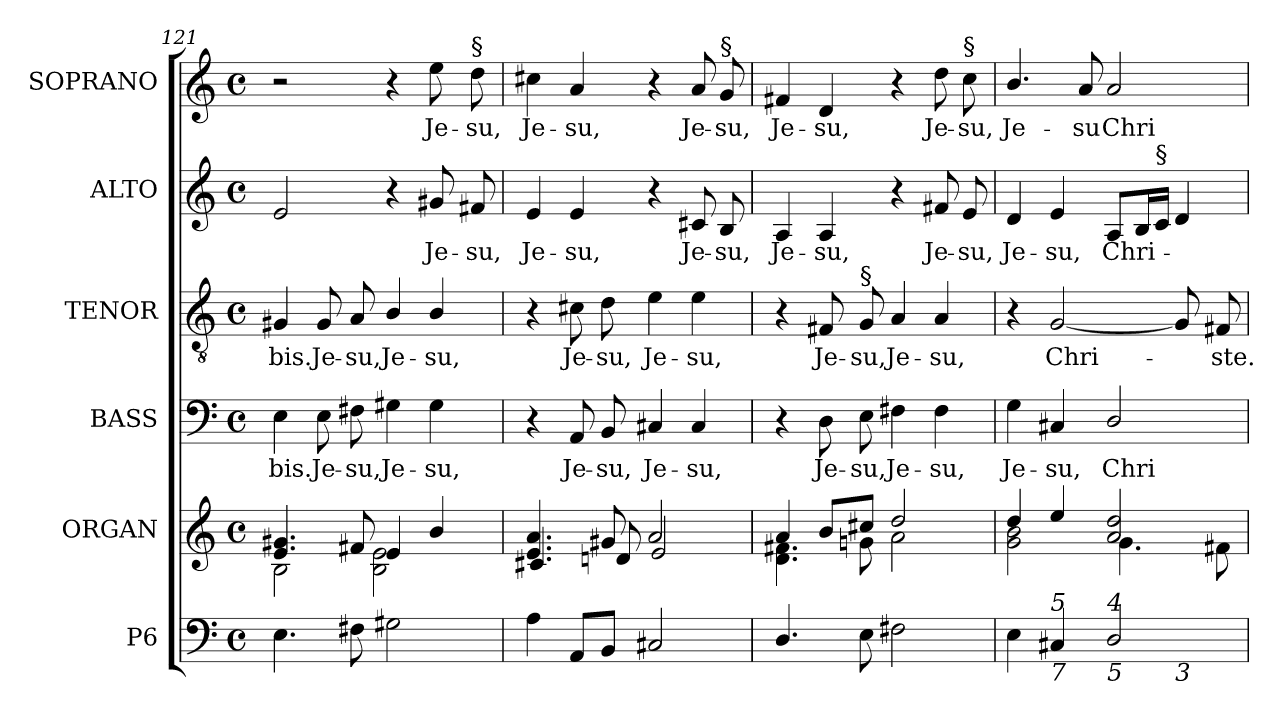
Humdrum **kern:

**kern	**kern	**kern	**text	**kern	**text	**kern	**text	**kern	**text
*part6	*part5	*part4	*part4	*part3	*part3	*part2	*part2	*part1	*part1
*staff6	*staff5	*staff4	*staff4	*staff3	*staff3	*staff2	*staff2	*staff1	*staff1
*I"P6	*I"ORGAN	*I"BASS	*	*I"TENOR	*	*I"ALTO	*	*I"SOPRANO	*
*	*	*I'B.	*	*I'T.	*	*I'A.	*	*I'S.	*
*clefF4	*clefG2	*clefF4	*	*clefGv2	*	*clefG2	*	*clefG2	*
*	*	*	*	*ITrd7c12	*	*	*	*	*
*k[]	*k[]	*k[]	*	*k[]	*	*k[]	*	*k[]	*
*C:	*C:	*C:	*	*C:	*	*C:	*	*C:	*
*M4/4	*M4/4	*M4/4	*	*M4/4	*	*M4/4	*	*M4/4	*
*met(c)	*met(c)	*met(c)	*	*met(c)	*	*met(c)	*	*met(c)	*
=121	=121	=121	=121	=121	=121	=121	=121	=121	=121
*	*^	*	*	*	*	*	*	*	*
!	!	!	!	!LO:LY:b:color=#000000	!	!	!	!	!	!
!	!	!	!	!	!	!LO:LY:b:color=#000000	!	!	!	!
4.Ei\	4.ei/ 4.g#Xi	2Bi\	4Ei\	-bis.	4GG#Xi/	-bis.	2ei/	.	2r	.
!	!	!	!	!LO:LY:b:color=#000000	!	!	!	!	!	!
!	!	!	!	!	!	!LO:LY:b:color=#000000	!	!	!	!
.	.	.	8Ei\	Je-	8GG#i/	Je-	.	.	.	.
!	!	!	!	!LO:LY:b:color=#000000	!	!	!	!	!	!
!	!	!	!	!	!	!LO:LY:b:color=#000000	!	!	!	!
8F#Xi\	8f#Xi/	.	8F#Xi\	-su,	8AAi/	-su,	.	.	.	.
!	!	!	!	!LO:LY:b:color=#000000	!	!	!	!	!	!
!	!	!	!	!	!	!LO:LY:b:color=#000000	!	!	!	!
2G#Xi\	4ei/	2Bi\ 2ei	4G#Xi\	Je-	4BBi/	Je-	4r	.	4r	.
!	!	!	!	!LO:LY:b:color=#000000	!	!	!	!	!	!
!	!	!	!	!	!	!LO:LY:b:color=#000000	!	!	!	!
!	!	!	!	!	!	!	!	!LO:LY:b:color=#000000	!	!
!	!	!	!	!	!	!	!	!	!	!LO:LY:b:color=#000000
.	4bi/	.	4G#i\	-su,	4BBi/	-su,	8g#Xi/	Je-	8eei\	Je-
!	!	!	!	!	!	!	!	!LO:LY:b:color=#000000	!	!
!	!	!	!	!	!	!	!	!	!LO:TX:a:t=§	!
!	!	!	!	!	!	!	!	!	!	!LO:LY:b:color=#000000
.	.	.	.	.	.	.	8f#Xi/	-su,	8ddi\	-su,
!!LO:PB:g=z
=122	=122	=122	=122	=122	=122	=122	=122	=122	=122	=122
!	!	!	!	!	!	!	!	!LO:LY:b:color=#000000	!	!
!	!	!	!	!	!	!	!	!	!	!LO:LY:b:color=#000000
4Ai\	4.ei/ 4.ai	4.c#Xi/	4r	.	4r	.	4ei/	Je-	4cc#Xi\	Je-
!	!	!	!	!LO:LY:b:color=#000000	!	!	!	!	!	!
!	!	!	!	!	!	!LO:LY:b:color=#000000	!	!	!	!
!	!	!	!	!	!	!	!	!LO:LY:b:color=#000000	!	!
!	!	!	!	!	!	!	!	!	!	!LO:LY:b:color=#000000
8AAi/L	.	.	8AAi/	Je-	8C#Xi\	Je-	4ei/	-su,	4ai/	-su,
!	!	!	!	!LO:LY:b:color=#000000	!	!	!	!	!	!
!	!	!	!	!	!	!LO:LY:b:color=#000000	!	!	!	!
8BBi/J	8g#Xi/	8dni/	8BBi/	-su,	8Di\	-su,	.	.	.	.
!	!	!	!	!LO:LY:b:color=#000000	!	!	!	!	!	!
!	!	!	!	!	!	!LO:LY:b:color=#000000	!	!	!	!
2C#Xi/	2ai/	2ei/	4C#Xi/	Je-	4Ei\	Je-	4r	.	4r	.
!	!	!	!	!LO:LY:b:color=#000000	!	!	!	!	!	!
!	!	!	!	!	!	!LO:LY:b:color=#000000	!	!	!	!
!	!	!	!	!	!	!	!	!LO:LY:b:color=#000000	!	!
!	!	!	!	!	!	!	!	!	!	!LO:LY:b:color=#000000
.	.	.	4C#i/	-su,	4Ei\	-su,	8c#Xi/	Je-	8ai/	Je-
!	!	!	!	!	!	!	!	!LO:LY:b:color=#000000	!	!
!	!	!	!	!	!	!	!	!	!LO:TX:a:t=§	!
!	!	!	!	!	!	!	!	!	!	!LO:LY:b:color=#000000
.	.	.	.	.	.	.	8Bi/	-su,	8gi/	-su,
=123	=123	=123	=123	=123	=123	=123	=123	=123	=123	=123
!	!	!	!	!	!	!	!	!LO:LY:b:color=#000000	!	!
!	!	!	!	!	!	!	!	!	!	!LO:LY:b:color=#000000
4.Di/	4ai/	4.di\ 4.f#Xi	4r	.	4r	.	4Ai/	Je-	4f#Xi/	Je-
!	!	!	!	!LO:LY:b:color=#000000	!	!	!	!	!	!
!	!	!	!	!	!	!LO:LY:b:color=#000000	!	!	!	!
!	!	!	!	!	!	!	!	!LO:LY:b:color=#000000	!	!
!	!	!	!	!	!	!	!	!	!	!LO:LY:b:color=#000000
.	8bi/L	.	8Di\	Je-	8FF#Xi/	Je-	4Ai/	-su,	4di/	-su,
!	!	!	!	!LO:LY:b:color=#000000	!	!	!	!	!	!
!	!	!	!	!	!LO:TX:a:t=§	!	!	!	!	!
!	!	!	!	!	!	!LO:LY:b:color=#000000	!	!	!	!
8Ei\	8cc#Xi/J	8gni\	8Ei\	-su,	8GGi/	-su,	.	.	.	.
!	!	!	!	!LO:LY:b:color=#000000	!	!	!	!	!	!
!	!	!	!	!	!	!LO:LY:b:color=#000000	!	!	!	!
2F#Xi\	2ddi/	2ai\	4F#Xi\	Je-	4AAi/	Je-	4r	.	4r	.
!	!	!	!	!LO:LY:b:color=#000000	!	!	!	!	!	!
!	!	!	!	!	!	!LO:LY:b:color=#000000	!	!	!	!
!	!	!	!	!	!	!	!	!LO:LY:b:color=#000000	!	!
!	!	!	!	!	!	!	!	!	!	!LO:LY:b:color=#000000
.	.	.	4F#i\	-su,	4AAi/	-su,	8f#Xi/	Je-	8ddi\	Je-
!	!	!	!	!	!	!	!	!LO:LY:b:color=#000000	!	!
!	!	!	!	!	!	!	!	!	!LO:TX:a:t=§	!
!	!	!	!	!	!	!	!	!	!	!LO:LY:b:color=#000000
.	.	.	.	.	.	.	8ei/	-su,	8cci\	-su,
=124	=124	=124	=124	=124	=124	=124	=124	=124	=124	=124
!	!	!	!	!LO:LY:b:color=#000000	!	!	!	!	!	!
!	!	!	!	!	!	!	!	!LO:LY:b:color=#000000	!	!
!	!	!	!	!	!	!	!	!	!	!LO:LY:b:color=#000000
*^	*	*	*	*	*	*	*	*	*	*
4Ei\	2.ryy	4ddi/	2gi\ 2bi	4Gi\	Je-	4r	.	4di/	Je-	4.bi/	Je-
!	!	!	!	!	!LO:LY:b:color=#000000	!	!	!	!	!	!
!	!	!	!	!	!	!	!LO:LY:b:color=#000000	!	!	!	!
!LO:TX:b:i:t=7	!	!	!	!	!	!	!	!	!	!	!
!LO:TX:i:t=5	!	!	!	!	!	!	!	!	!	!	!
!	!	!	!	!	!	!	!	!	!LO:LY:b:color=#000000	!	!
4C#Xi/	.	4eei/	.	4C#Xi/	-su,	[2GGi/	Chri-	4ei/	-su,	.	.
!	!	!	!	!	!	!	!	!	!	!	!LO:LY:b:color=#000000
.	.	.	.	.	.	.	.	.	.	8ai/	-su
!	!	!	!	!	!LO:LY:b:color=#000000	!	!	!	!	!	!
!	!	!	!	!	!	!	!	!	!LO:LY:b:color=#000000	!	!
!LO:TX:b:i:t=5	!	!	!	!	!	!	!	!	!	!	!
!LO:TX:i:t=4	!	!	!	!	!	!	!	!	!	!	!
!	!	!	!	!	!	!	!	!	!	!	!LO:LY:b:color=#000000
2Di/	.	2ai/ 2ddi	4.gi\	2Di/	Chri-	.	.	8Ai/L	Chri-	2ai/	Chri-
.	.	.	.	.	.	.	.	16Bi/L	.	.	.
!	!	!	!	!	!	!	!	!LO:TX:a:t=§	!	!	!
.	.	.	.	.	.	.	.	16ci/JJ	.	.	.
!	!LO:TX:b:i:t=3	!	!	!	!	!	!	!	!	!	!
.	4ryy	.	.	.	.	8GGi/]	.	4di/	.	.	.
!	!	!	!	!	!	!	!LO:LY:b:color=#000000	!	!	!	!
.	.	.	8f#Xi\	.	.	8FF#Xi/	-ste.	.	.	.	.
*v	*v	*	*	*	*	*	*	*	*	*	*
*	*v	*v	*	*	*	*	*	*	*	*
=	=	=	=	=	=	=	=	=	=
*-	*-	*-	*-	*-	*-	*-	*-	*-	*-
